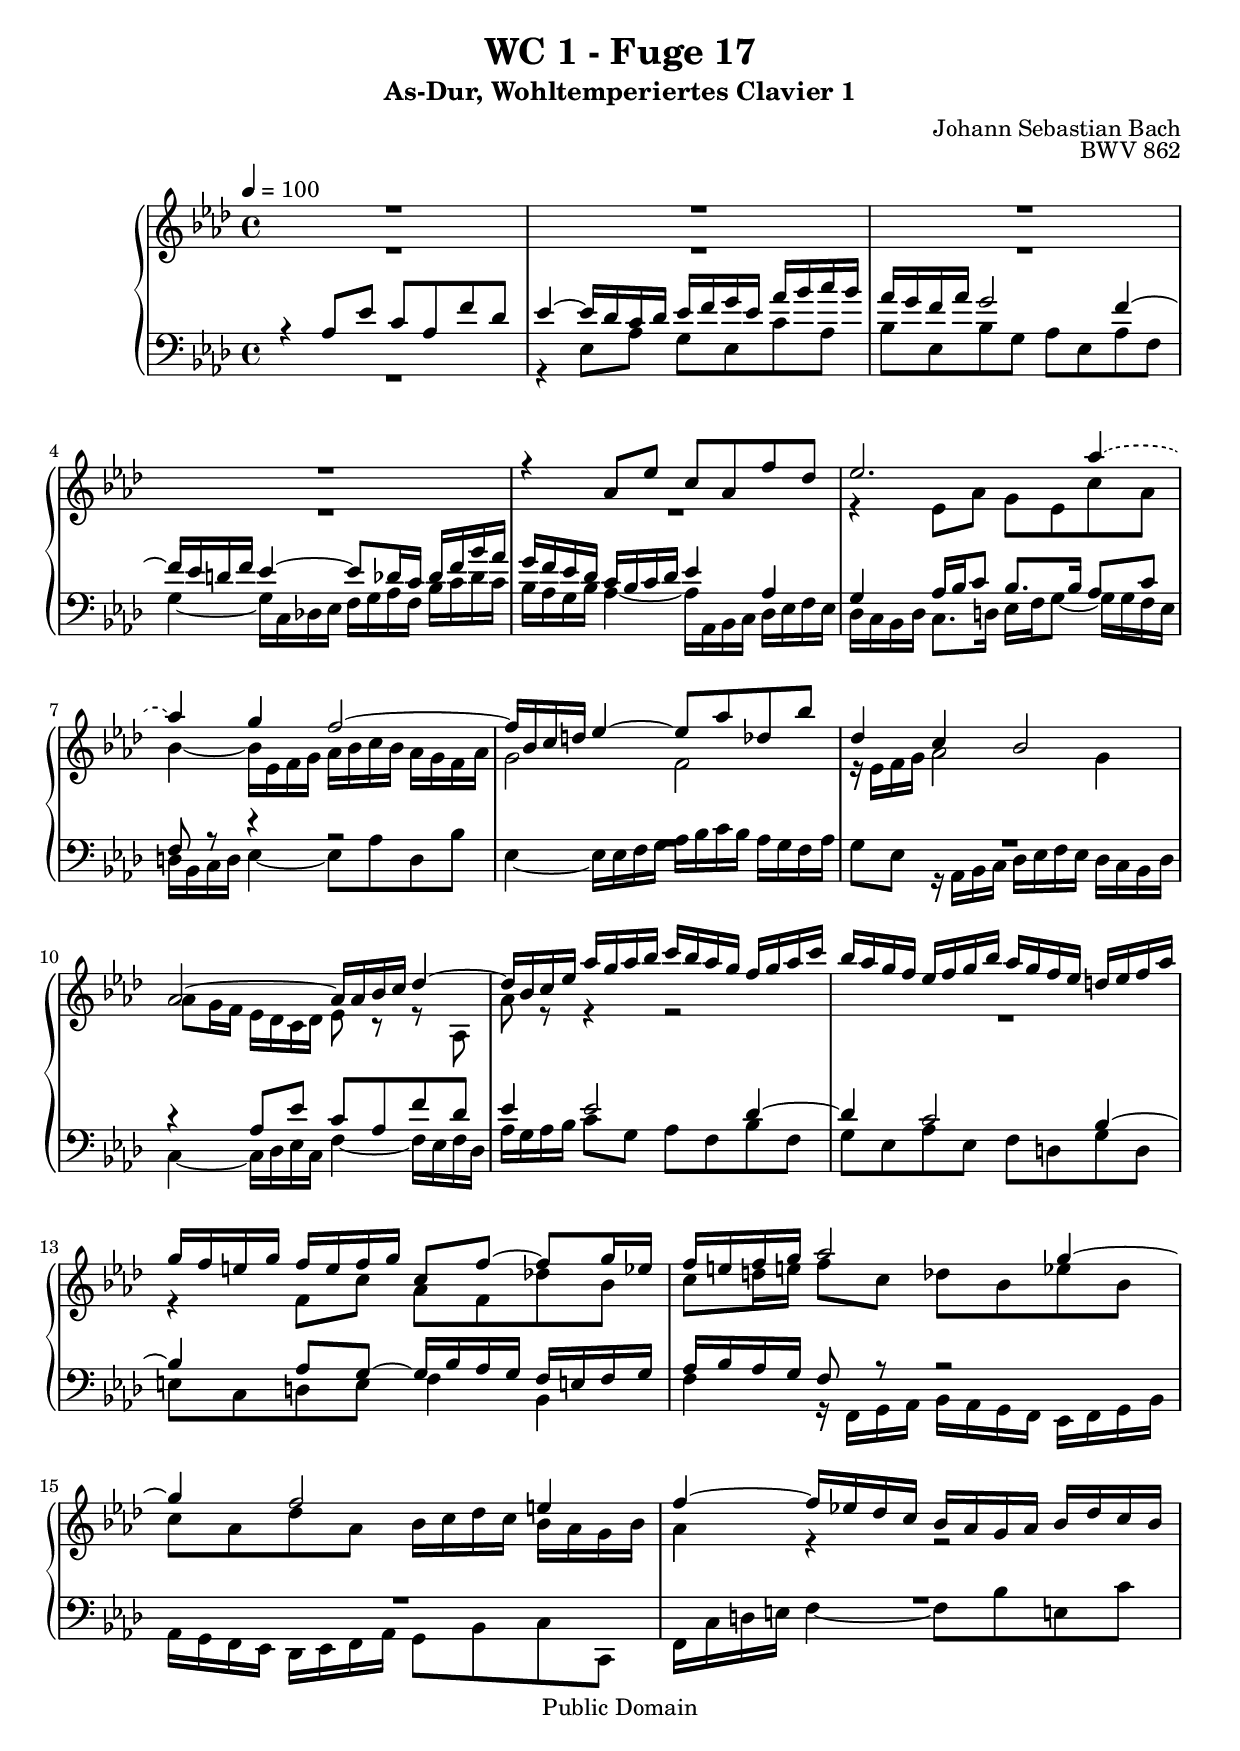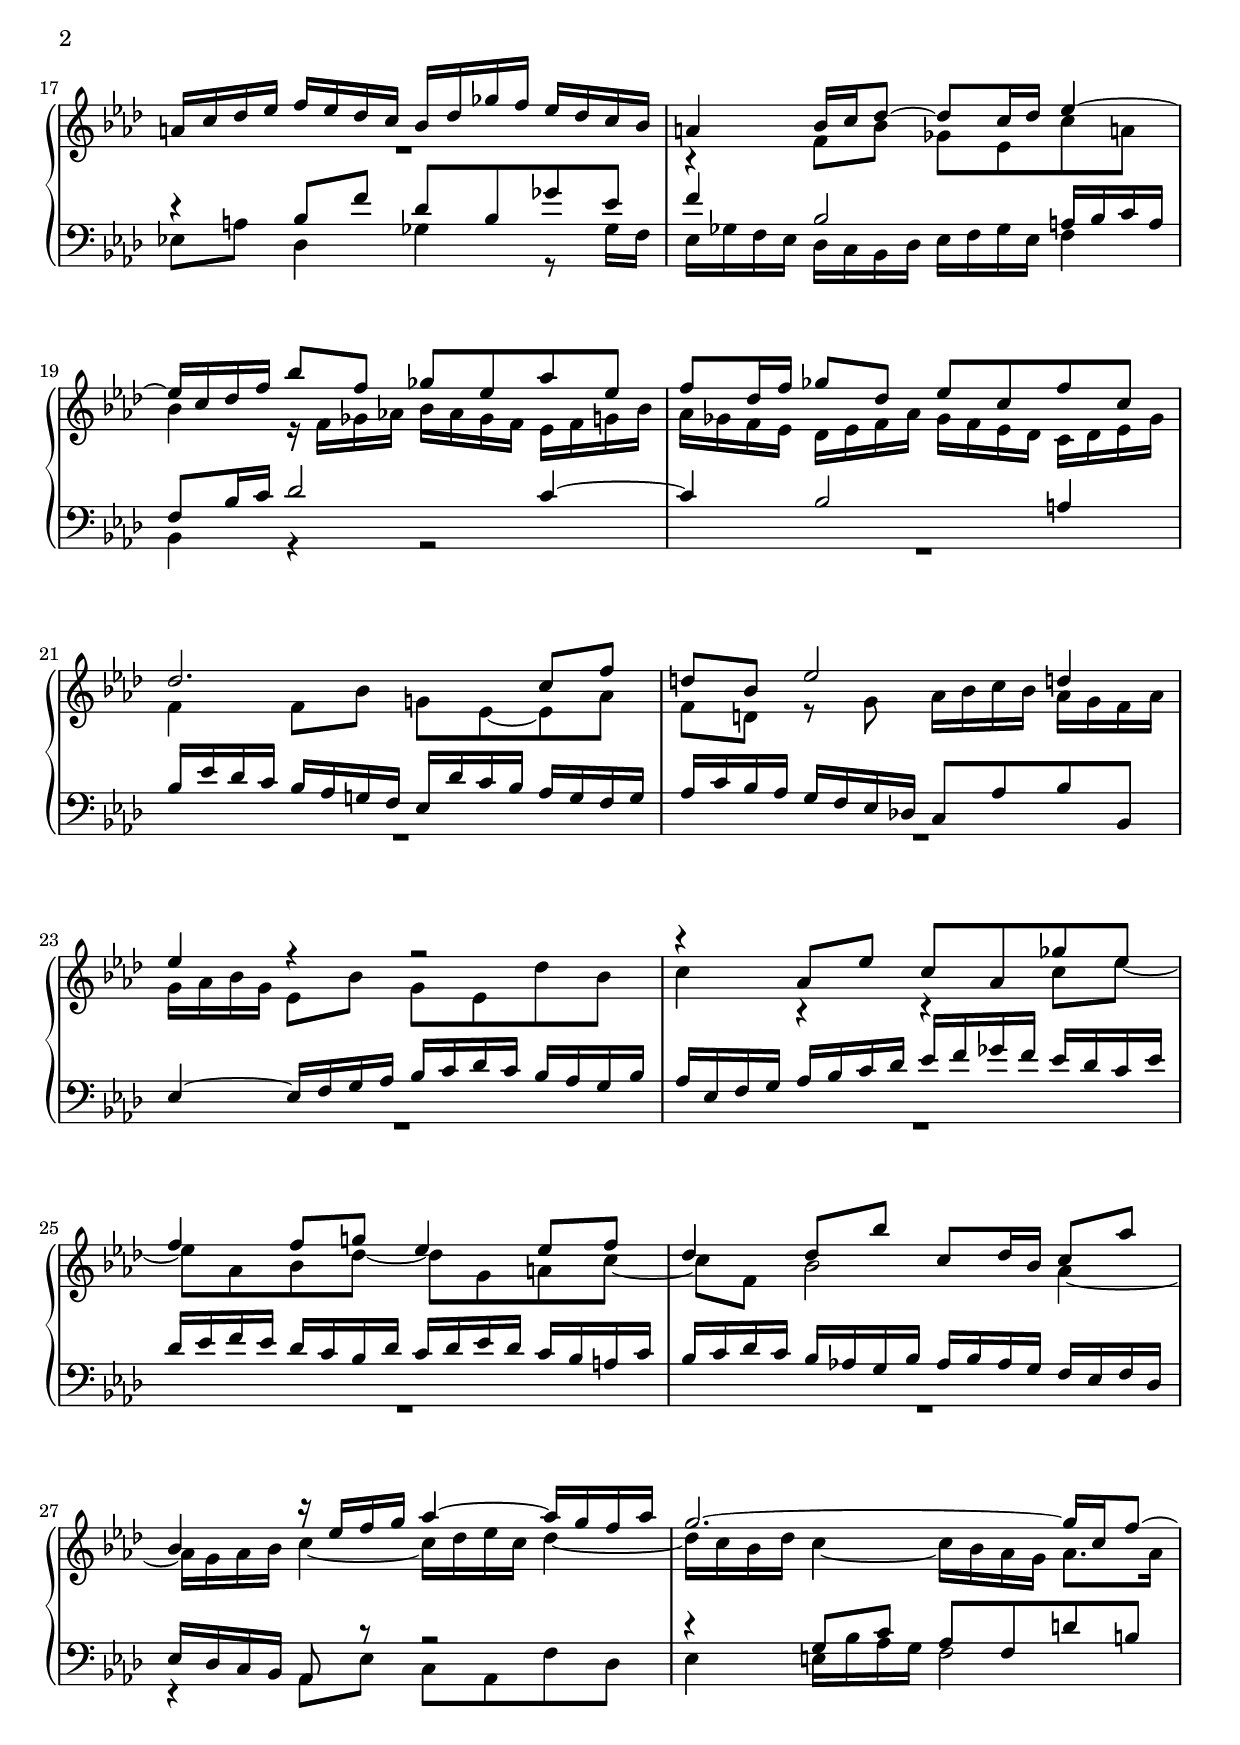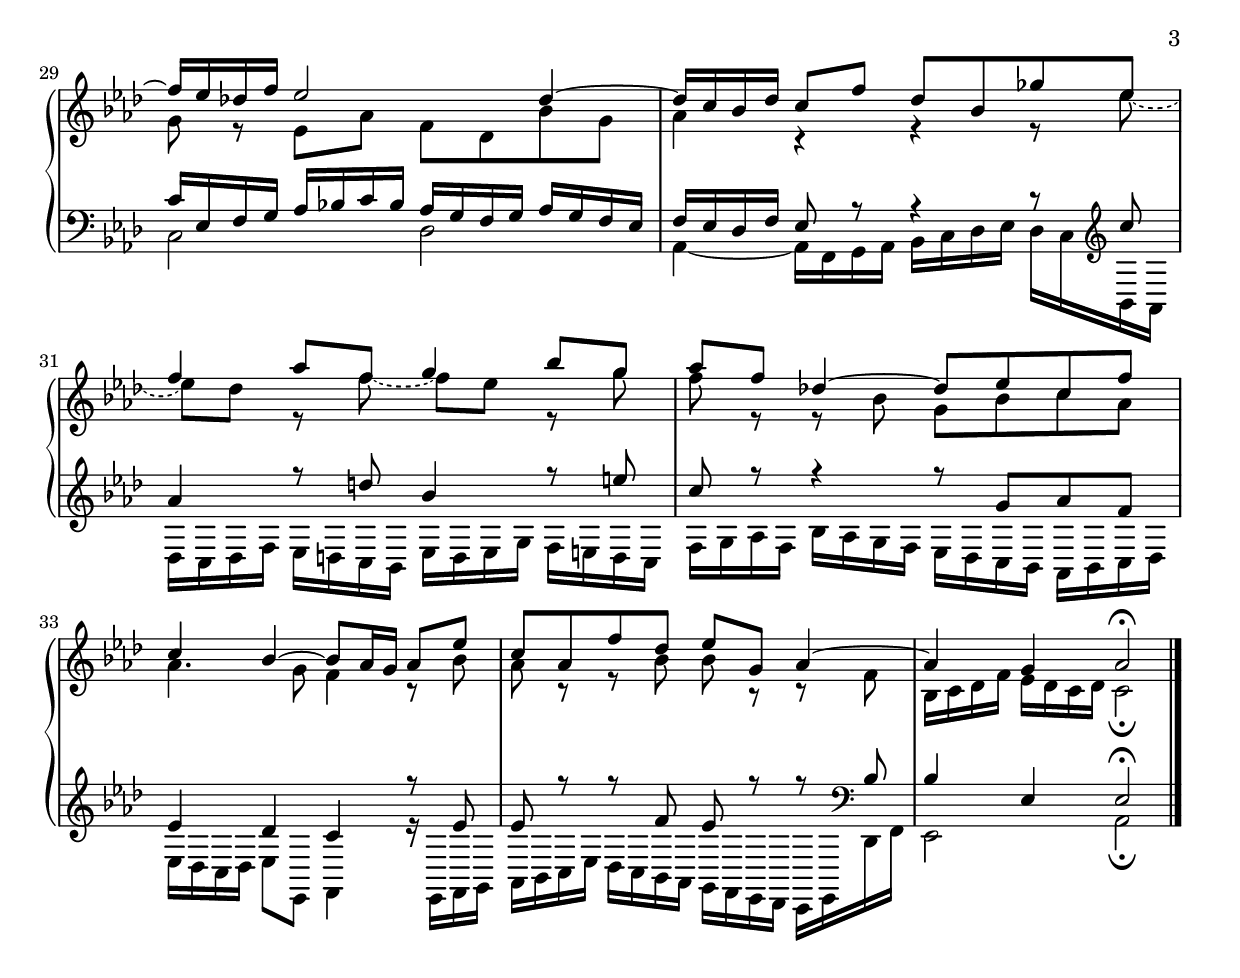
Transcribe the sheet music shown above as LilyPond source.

%\version "2.22.2"
%\language "deutsch"

\header {
  title = "WC 1 - Fuge 17"
  subtitle = "As-Dur, Wohltemperiertes Clavier 1"
  composer = "Johann Sebastian Bach"
  opus = "BWV 862"
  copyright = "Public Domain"
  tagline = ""
}

global = {
  \key as \major
  \time 4/4
  \tempo 4 = 100}


preambleUp = {\clef treble \global}
preambleDown = {\clef bass \global}

soprano = \relative c'' {
  \global
  
  R1 | % m. 1
  R1 | % m. 2
  R1 | % m. 3
  R1 | % m. 4
  r4 as8 es' c as f' des | % m. 5
  es2. \tieDashed as4~ | % m. 6
  as4 \tieSolid g f2~ | % m. 7
  f16 bes, c d! es4~ es8 as des, bes' | % m. 8
  des,4 c bes2 | % m. 9
  as2~ as16 as bes c des4~ | % m. 10
  des16 bes c es as g as bes c bes as g f g as c | % m. 11
  bes16 as g f es f g bes as g f es d! es f as | % m. 12
  g16 f e! g f e f g c,8 f~ f g16 es | % m. 13
  f16 e! f g as2 g4~ | % m. 14
  g4 f2 e!4 | % m. 15
  f4~ f16 es! des c bes as g as bes des c bes | % m. 16
  a!16 c des es f es des c bes des ges f es des c bes | % m. 17
  a!4 bes16 c des8~ des c16 des es4~ | % m. 18
  es16 c des f bes8 f ges es as es | % m. 19
  f8 des16 f ges8 des es c f c | % m. 20
  des2. c8 f | % m. 21
  d!8 bes es2 d!4 | % m. 22
  es4 r r2 | % m. 23
  r4 as,8 es' c as ges' es | % m. 24
  f4 f8 g! es4 es8 f | % m. 25
  des4 des8 bes' c, des16 bes c8 as' | % m. 26
  bes,4 r16 es f g as4~ as16 g f as | % m. 27
  g2.~ g16 c, f8~ | % m. 28
  f16 es des! f es2 des4~ | % m. 29
  des16 c bes des c8 f des bes ges' es | % m. 30
  f4 as8 f g4 bes8 g | % m. 31
  as8 f des!4~ des8 es c f | % m. 32
  c4 bes~ bes8 as16 g as8 es' | % m. 33
  c8 as f' des es g, as4~ | % m. 34
  as4 g as2 \fermata \bar "|." | % m. 35
  
}

alto = \relative c'' {
  \global
  
  R1 | % m. 1
  R1 | % m. 2
  R1 | % m. 3
  R1 | % m. 4
  R1 | % m. 5
  r4 es,8 as g es c' as | % m. 6
  bes4~ bes16 es, f g as bes c bes as g f as | % m. 7
  g2 f | % m. 8
  r16 es f g as2 g4 | % m. 9
  as8 g16 f es des c des es8 r r as, | % m. 10
  as'8 r r4 r2 | % m. 11
  R1 | % m. 12
  r4 f8 c' as f des'! bes | % m. 13
  c8 d!16 e! f8 c des bes es bes | % m. 14
  c8 as des as bes16 c des c bes as g bes | % m. 15
  as4 r r2 | % m. 16
  R1 | % m. 17
  r4 f8 bes ges es c' a! | % m. 18
  bes4 r16 f ges as! bes as ges f es f g bes | % m. 19
  as16 ges f es des es f as ges f es des c des es ges | % m. 20
  f4 f8 bes g! es~ es as | % m. 21
  f8 d! r g as16 bes c bes as g f as | % m. 22
  g16 as bes g es8 bes' g es des' bes | % m. 23
  c4 r r c8 es~ | % m. 24
  es8 as, bes des~ des g, a! c~ | % m. 25
  c8 f, bes2 as4~ | % m. 26
  as16 g as bes c4~ c16 des es c des4~ | % m. 27
  des16 c bes des c4~ c16 bes as g as8. as16 | % m. 28
  g8 r es as f des bes' g | % m. 29
  as4 r r r8 \tieDashed es'~ | % m. 30
  es8 des r f~ f8 \tieSolid es r g | % m. 31
  f8 r r bes, g bes c as | % m. 32
  as4. g8 f4 r8 bes | % m. 33
  as8 r r bes bes r r f | % m. 34
  bes,16 c des f es des c des c2 \fermata \bar "|." | % m. 35  
  
}

tenor = \relative c' {
  \global
  
  r4 as8 es' c as f' des | % m. 1
  es4~ es16 des c des es f g es as bes c bes | % m. 2
  as16 g f as g2 f4~ | % m. 3
  f16 es d! f es4~ es8 des16 c des f bes as | % m. 4
  g16 f es des c bes c des es4 as, | % m. 5
  g4 as16 bes c8 bes8. bes16 as8 c | % m. 6
  f,8 r r4 r2 | % m. 7
  R1 | % m. 8
  R1 | % m. 9
  r4 as8 es' c as f' des | % m. 10
  es4 es2 des4~ | % m. 11
  des4 c2 bes4~ | % m. 12
  bes4 \clef bass as8 g~ g16 bes as g f e! f g | % m. 13
  as16 bes as g f8 r r2 | % m. 14 
  R1 | % m. 15
  R1 | % m. 16
  r4 bes8 f' des bes ges' es | % m. 17
  f4 bes,2 a!16 bes c a | % m. 18
  f8 bes16 c des2 c4~ | % m. 19
  c4 bes2 a!4 | % m. 20
  bes16 es des c bes as g! f es des' c bes as  g f g | % m. 21
  as16 c bes as g f es des! c8 as' bes bes, | % m. 22
  es4~ es16 f g as bes c des c bes as g bes | % m. 23
  as16 es f g as bes c des es f ges f es des c es | % m. 24
  des16 es f es des c bes des c des es des c bes a! c | % m. 25
  bes16 c des c bes as! g bes as bes as g f es f des | % m. 26
  es16 des c bes as8 r r2 | % m. 27
  r4 g'8 c as f d'! b! | % m. 28
  c16 es, f g as bes! c bes as g f g as g f es | % m. 29
  f16 es des f es8 r r4 r8 \clef treble c'' | % m. 30
  as4 r8 d! bes4 r8 e! | % m. 31
  c8 r r4 r8 g as f | % m. 32
  es4 des c r8 es | % m. 33
  es8 r r f es r r \clef bass bes | % m. 34
  bes4 es, es2 \fermata \bar "|." | % m. 35 
  
}

bass = \relative c {
  \global
  
  R1 | % m. 1
  r4 es8 as g es c' as | % m. 2
  bes8 es, bes' g as es as f | % m. 3
  g4~ g16 c, des! es f g as f bes c des c | % m. 4
  bes16 as g bes as4~ as16 as, bes c des es f es | % m. 5
  des16 c bes des c8. d!16 es f g8~ g16 g f es | % m. 6
  d!16 bes c d es4~ es8 as d, bes' | % m. 7
  es,4~ es16 es f g as bes c bes as g f as | % m. 8
  g8 es r16 as, bes c des es f es des c bes des | % m. 9
  c4~ c16 des es c f4~ f16 es f des | % m. 10
  as'16 g as bes c8 g as f bes f | % m. 11
  g8 es as es f d! g d | % m. 12
  e!8 c d! e f4 bes, | % m. 13
  f'4 r16 f, g as bes as g f es f g bes | % m. 14
  as16 g f es des es f as g8 bes c c, | % m. 15
  f16 c' d! e! f4~ f8 bes e,! c' | % m. 16
  es,!8 a! des,4 ges r8 ges16 f | % m. 17
  es16 ges f es des c bes des es f ges es f4 | % m. 18
  bes,4 r r2 | % m. 19
  R1 | % m. 20
  R1 | % m. 21
  R1 | % m. 22
  R1 | % m. 23
  R1 | % m. 24
  R1 | % m. 25
  R1 | % m. 26
  r4 as8 es' c as f' des | % m. 27
  es4 e!16 bes' as g f2 | % m. 28
  c2 des | % m. 29
  as4~ as16 f g as bes c des es des c bes as | % m. 30
  des16 c des f es d! c bes es d es g f e! d c | % m. 31
  f16 g as f bes as g f es des c bes as bes c des | % m. 32
  es16 des c des es8 es, f4 r16 es f g | % m. 33
  as16 bes c es des c bes as g f es des c es des f | % m. 34
  es2 as2 \fermata \bar "|."
  
}



\score {
  \new PianoStaff <<
    %\set PianoStaff.instrumentName = #"Piano  "
    \new Staff = "upper" \relative c' {\preambleUp
  <<
  \new Voice = "s" { \voiceOne \soprano }
  \\
  \new Voice ="a" { \voiceTwo \alto }
  >>
}
    \new Staff = "lower" \relative c {\preambleDown
  <<
   \new Voice = "t" { \voiceThree \tenor }
    \\
   \new Voice = "b" { \voiceFour \bass }
  >>
}
  >>
  \layout { }
}

\score {
  \new PianoStaff <<
   \new Staff = "upper" \relative c' {\preambleUp
  <<
  \new Voice { \voiceOne \soprano }
  \\
  \new Voice { \voiceTwo \alto }
  >>
}
    \new Staff = "lower" \relative c {\preambleDown
  <<
    \new Voice { \voiceThree \tenor }
    \\
    \new Voice { \voiceFour \bass }
  >>
}
  >>
  \midi { }
}